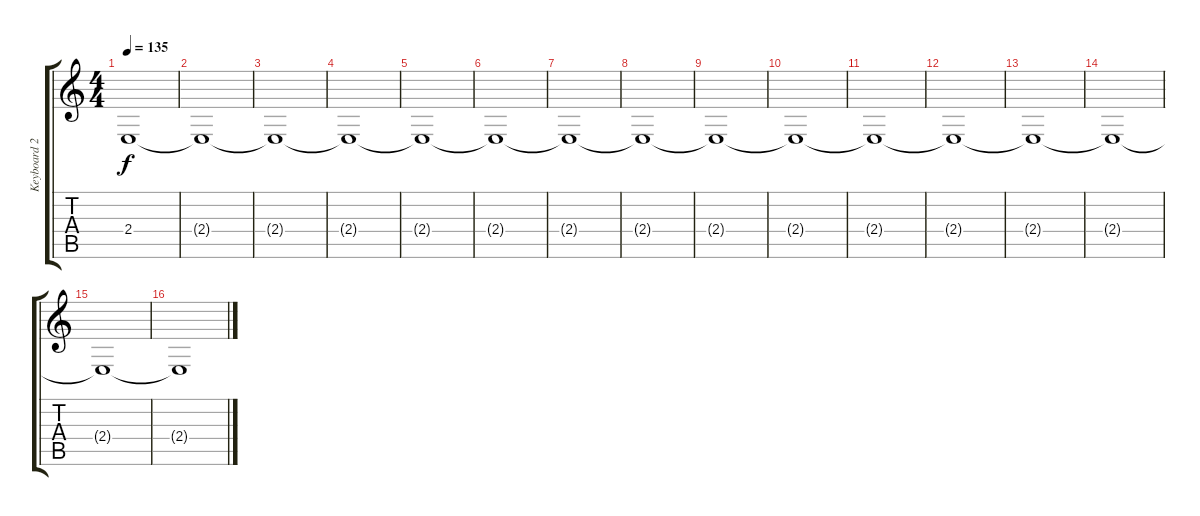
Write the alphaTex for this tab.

\track ("Keyboard 2" "Keyboard 2") {instrument pad2warm}
\staff {score tabs}
\tuning (E4 B3 G3 D3 A2 E2) {hide}
\ts (4 4)
\tempo 135
\clef g2
\ks c
2.4.1{dy f volume 6 instrument pad2warm} |
2.4{t}.1 |
2.4{t}.1{volume 8} |
2.4{t}.1 |
2.4{t}.1 |
2.4{t}.1 |
2.4{t}.1 |
2.4{t}.1 |
2.4{t}.1 |
2.4{t}.1 |
2.4{t}.1 |
2.4{t}.1 |
2.4{t}.1 |
2.4{t}.1 |
2.4{t}.1 |
2.4{t}.1
